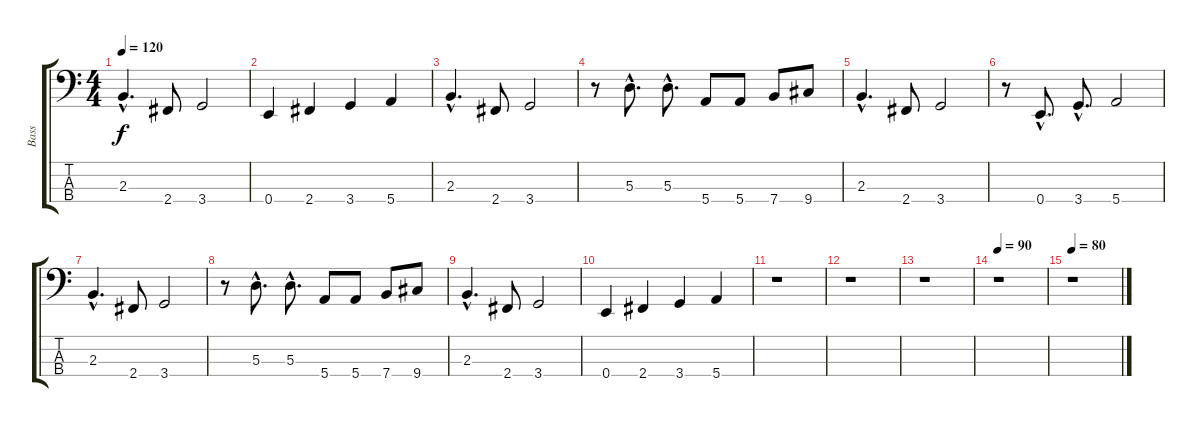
\track ("Bass" "Bass") {instrument electricbasspick}
\staff {score tabs}
\tuning (G2 D2 A1 E1) {hide}
\ts (4 4)
\tempo 120
\clef f4
\ks c
2.3{hac}.4{d dy f} 2.4.8 3.4.2 |
0.4.4 2.4.4 3.4.4 5.4.4 |
2.3{hac}.4{d} 2.4.8 3.4.2 |
r.8 5.3{hac}.8{d} 5.3{hac}.8{d} 5.4.8 5.4.8 7.4.8 9.4.8 |
2.3{hac}.4{d} 2.4.8 3.4.2 |
r.8 0.4{hac}.8{d} 3.4{hac}.8{d} 5.4.2 |
2.3{hac}.4{d} 2.4.8 3.4.2 |
r.8 5.3{hac}.8{d} 5.3{hac}.8{d} 5.4.8 5.4.8 7.4.8 9.4.8 |
2.3{hac}.4{d} 2.4.8 3.4.2 |
0.4.4 2.4.4 3.4.4 5.4.4 |
r.1 |
r.1 |
r.1 |
\tempo 90
r.1 |
\tempo 80
r.1
